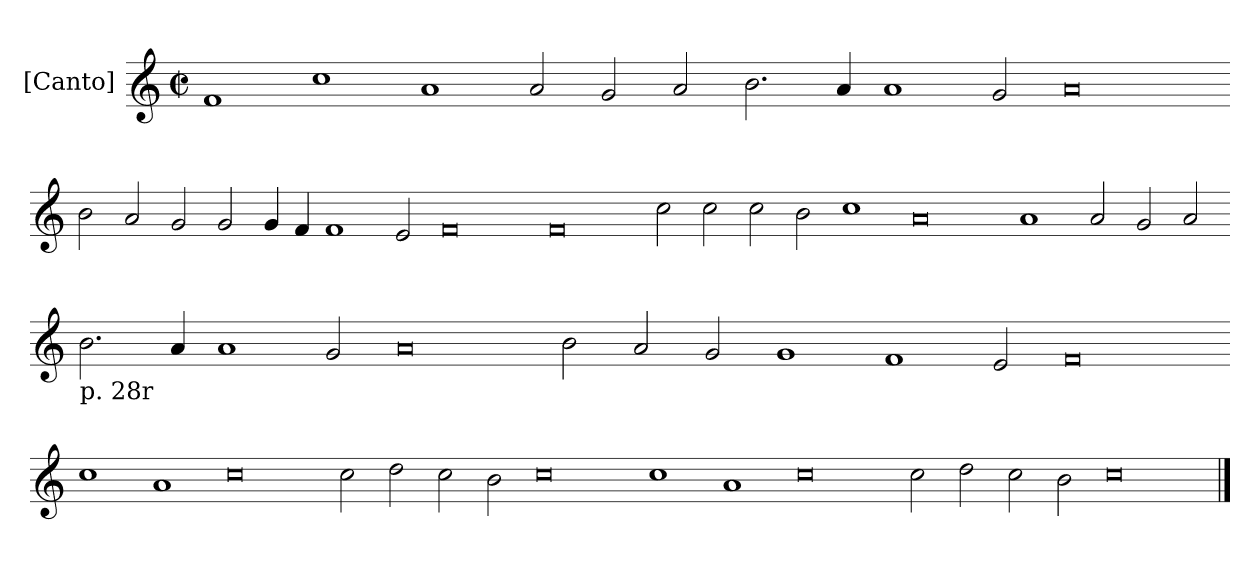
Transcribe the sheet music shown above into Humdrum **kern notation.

**kern
*part1
*staff1
*I"[Canto]
*clefG2
*M2/1
*met(c|)
=
1f
1cc
1a
2a
2g
2a
2.b
4a
1a
2g
0a
=-
2b
2a
2g
2g
4g
4f
1f
2e
0f
0f
2cc
2cc
2cc
2b
1cc
0a
1a
2a
2g
2a
=-
!LO:TX:b:t=p. 28r
2.b
4a
1a
2g
0a
2b
2a
2g
1g
1f
2e
0f
=-
1cc
1a
0cc
2cc
2dd
2cc
2b
0cc
1cc
1a
0cc
2cc
2dd
2cc
2b
0cc
==
*-
